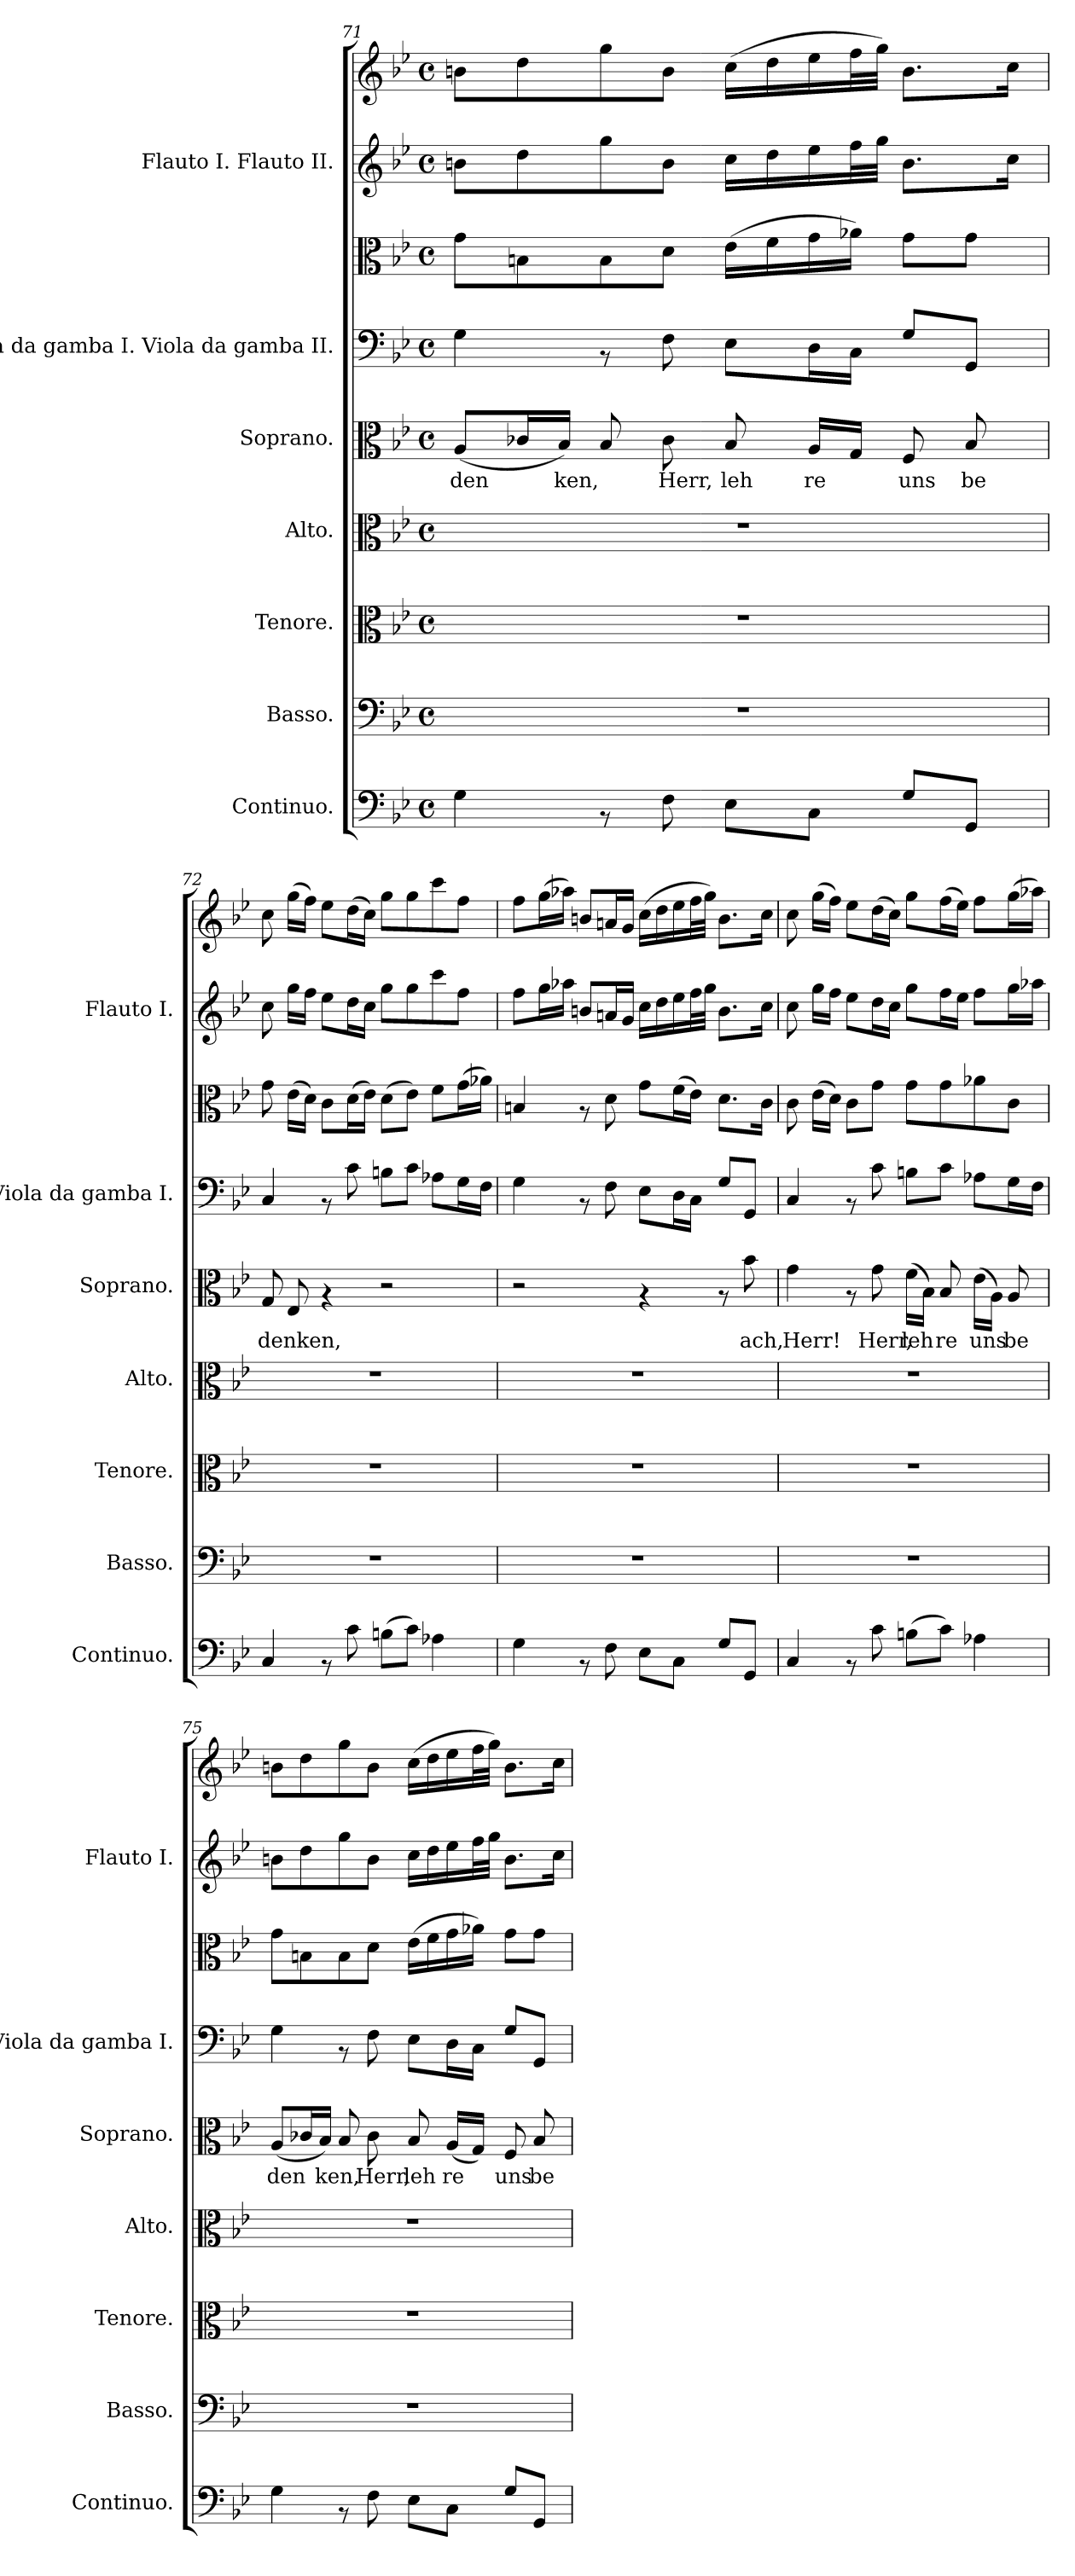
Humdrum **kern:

**kern	**kern	**kern	**kern	**kern	**text	**kern	**kern	**kern	**kern
*part7	*part6	*part5	*part4	*part3	*part3	*part2	*part2	*part1	*part1
*staff9	*staff8	*staff7	*staff6	*staff5	*staff5	*staff4	*staff3	*staff2	*staff1
*I"Continuo.	*I"Basso.	*I"Tenore.	*I"Alto.	*I"Soprano.	*	*I"Viola da gamba I. Viola da gamba II.	*	*I"Flauto I. Flauto II.	*
*I'Continuo.	*I'Basso.	*I'Tenore.	*I'Alto.	*I'Soprano.	*	*I'Viola da gamba I.	*	*I'Flauto I.	*
!!LO:LB:g=z
*clefF4	*clefF4	*clefC3	*clefC3	*clefC3	*	*clefF4	*clefC3	*clefG2	*clefG2
*k[b-e-]	*k[b-e-]	*k[b-e-]	*k[b-e-]	*k[b-e-]	*	*k[b-e-]	*k[b-e-]	*k[b-e-]	*k[b-e-]
*B-:	*B-:	*B-:	*B-:	*B-:	*	*B-:	*B-:	*B-:	*B-:
*M4/4	*M4/4	*M4/4	*M4/4	*M4/4	*	*M4/4	*M4/4	*M4/4	*M4/4
*met(c)	*met(c)	*met(c)	*met(c)	*met(c)	*	*met(c)	*met(c)	*met(c)	*met(c)
=71	=71	=71	=71	=71	=71	=71	=71	=71	=71
!	!	!	!	!	!LO:LY:b	!	!	!	!
4G\	1r	1r	1r	(<8A/L	-den	4G\	8g\L	8bn\L	8bn\L
.	.	.	.	16c-X/L	.	.	8Bn\	8dd\	8dd\
!	!	!	!	!	!LO:LY:b	!	!	!	!
.	.	.	.	16B-/JJ)	ken,	.	.	.	.
8rAA	.	.	.	8B-/	.	8rAA	8B\	8gg\	8gg\
!	!	!	!	!	!LO:LY:b	!	!	!	!
8F\	.	.	.	8c-\	Herr,	8F\	8d\J	8b\J	8b\J
!	!	!	!	!	!LO:LY:b	!	!	!	!
8E-\L	.	.	.	8B-/	leh	8E-\L	(>16e-\LL	16cc\LL	(>16cc\LL
.	.	.	.	.	.	.	16f\	16dd\	16dd\
!	!	!	!	!	!LO:LY:b	!	!	!	!
8C\J	.	.	.	16A/LL	re	16D\L	16g\	16ee-\	16ee-\
.	.	.	.	16G/JJ	.	16C\JJ	16a-X\JJ)	32ff\L	32ff\L
.	.	.	.	.	.	.	.	32gg\JJJ	32gg\JJJ)
!	!	!	!	!	!LO:LY:b	!	!	!	!
8G/L	.	.	.	8F/	uns	8G/L	8g\L	8.b\L	8.b\L
!	!	!	!	!	!LO:LY:b	!	!	!	!
8GG/J	.	.	.	8B-/	be	8GG/J	8g\J	.	.
.	.	.	.	.	.	.	.	16cc\Jk	16cc\Jk
=72	=72	=72	=72	=72	=72	=72	=72	=72	=72
!	!	!	!	!	!LO:LY:b	!	!	!	!
4C/	1r	1r	1r	8G/	denken,	4C/	8g\	8cc\	8cc\
.	.	.	.	8E-/	.	.	(>16e-\LL	16gg\LL	(>16gg\LL
.	.	.	.	.	.	.	16d\JJ)	16ff\JJ	16ff\JJ)
8rAA	.	.	.	4rG	.	8rAA	8c\L	8ee-\L	8ee-\L
8c\	.	.	.	.	.	8c\	(>16d\L	16dd\L	(>16dd\L
.	.	.	.	.	.	.	16e-\JJ)	16cc\JJ	16cc\JJ)
(>8Bn\L	.	.	.	2r	.	8Bn\L	(>8d\L	8gg\L	8gg\L
8c\J)	.	.	.	.	.	8c\J	8e-\J)	8gg\	8gg\
4A-X\	.	.	.	.	.	8A-X\L	8f\L	8ccc\	8ccc\
.	.	.	.	.	.	16G\L	(>16g\L	8ff\J	8ff\J
.	.	.	.	.	.	16F\JJ	16a-X\JJ)	.	.
=73	=73	=73	=73	=73	=73	=73	=73	=73	=73
4G\	1r	1r	1r	2r	.	4G\	4Bn/	8ff\L	8ff\L
.	.	.	.	.	.	.	.	16gg\L	(>16gg\L
.	.	.	.	.	.	.	.	16aa-X\JJ	16aa-X\JJ)
8rAA	.	.	.	.	.	8rAA	8rG	8bn/L	8bn/L
8F\	.	.	.	.	.	8F\	8d\	16an/L	16an/L
.	.	.	.	.	.	.	.	16g/JJ	16g/JJ
8E-\L	.	.	.	4rG	.	8E-\L	8g\L	16cc\LL	(>16cc\LL
.	.	.	.	.	.	.	.	16dd\	16dd\
8C\J	.	.	.	.	.	16D\L	(>16f\L	16ee-\	16ee-\
.	.	.	.	.	.	16C\JJ	16e-\JJ)	32ff\L	32ff\L
.	.	.	.	.	.	.	.	32gg\JJJ	32gg\JJJ)
8G/L	.	.	.	8rG	.	8G/L	8.d\L	8.b\L	8.b\L
!	!	!	!	!	!LO:LY:b	!	!	!	!
8GG/J	.	.	.	8b-\	ach,	8GG/J	.	.	.
.	.	.	.	.	.	.	16c\Jk	16cc\Jk	16cc\Jk
!!LO:LB:g=z
=74	=74	=74	=74	=74	=74	=74	=74	=74	=74
!	!	!	!	!	!LO:LY:b	!	!	!	!
4C/	1r	1r	1r	4g\	Herr!	4C/	8c\	8cc\	8cc\
.	.	.	.	.	.	.	(>16e-\LL	16gg\LL	(>16gg\LL
.	.	.	.	.	.	.	16d\JJ)	16ff\JJ	16ff\JJ)
8rAA	.	.	.	8rG	.	8rAA	8c\L	8ee-\L	8ee-\L
!	!	!	!	!	!LO:LY:b	!	!	!	!
8c\	.	.	.	8g\	Herr,	8c\	8g\J	16dd\L	(>16dd\L
.	.	.	.	.	.	.	.	16cc\JJ	16cc\JJ)
!	!	!	!	!	!LO:LY:b	!	!	!	!
(>8Bn\L	.	.	.	(>16f\LL	leh	8Bn\L	8g\L	8gg\L	8gg\L
.	.	.	.	16B-\JJ)	.	.	.	.	.
!	!	!	!	!	!LO:LY:b	!	!	!	!
8c\J)	.	.	.	8B-/	re	8c\J	8g\	16ff\L	(>16ff\L
.	.	.	.	.	.	.	.	16ee-\JJ	16ee-\JJ)
!	!	!	!	!	!LO:LY:b	!	!	!	!
4A-X\	.	.	.	(>16e-\LL	uns	8A-X\L	8a-X\	8ff\L	8ff\L
.	.	.	.	16A\JJ)	.	.	.	.	.
!	!	!	!	!	!LO:LY:b	!	!	!	!
.	.	.	.	8A/	be	16G\L	8c\J	16gg\L	(>16gg\L
.	.	.	.	.	.	16F\JJ	.	16aa-X\JJ	16aa-X\JJ)
=75	=75	=75	=75	=75	=75	=75	=75	=75	=75
!	!	!	!	!	!LO:LY:b	!	!	!	!
4G\	1r	1r	1r	(<8A/L	den	4G\	8g\L	8bn\L	8bn\L
.	.	.	.	16c-X/L	.	.	8Bn\	8dd\	8dd\
!	!	!	!	!	!LO:LY:b	!	!	!	!
.	.	.	.	16B-/JJ)	ken,	.	.	.	.
8rAA	.	.	.	8B-/	.	8rAA	8B\	8gg\	8gg\
!	!	!	!	!	!LO:LY:b	!	!	!	!
8F\	.	.	.	8c-\	Herr,	8F\	8d\J	8b\J	8b\J
!	!	!	!	!	!LO:LY:b	!	!	!	!
8E-\L	.	.	.	8B-/	leh	8E-\L	(>16e-\LL	16cc\LL	(>16cc\LL
.	.	.	.	.	.	.	16f\	16dd\	16dd\
!	!	!	!	!	!LO:LY:b	!	!	!	!
8C\J	.	.	.	(<16A/LL	re	16D\L	16g\	16ee-\	16ee-\
.	.	.	.	16G/JJ)	.	16C\JJ	16a-X\JJ)	32ff\L	32ff\L
.	.	.	.	.	.	.	.	32gg\JJJ	32gg\JJJ)
!	!	!	!	!	!LO:LY:b	!	!	!	!
8G/L	.	.	.	8F/	uns	8G/L	8g\L	8.b\L	8.b\L
!	!	!	!	!	!LO:LY:b	!	!	!	!
8GG/J	.	.	.	8B-/	be	8GG/J	8g\J	.	.
.	.	.	.	.	.	.	.	16cc\Jk	16cc\Jk
=	=	=	=	=	=	=	=	=	=
*-	*-	*-	*-	*-	*-	*-	*-	*-	*-
